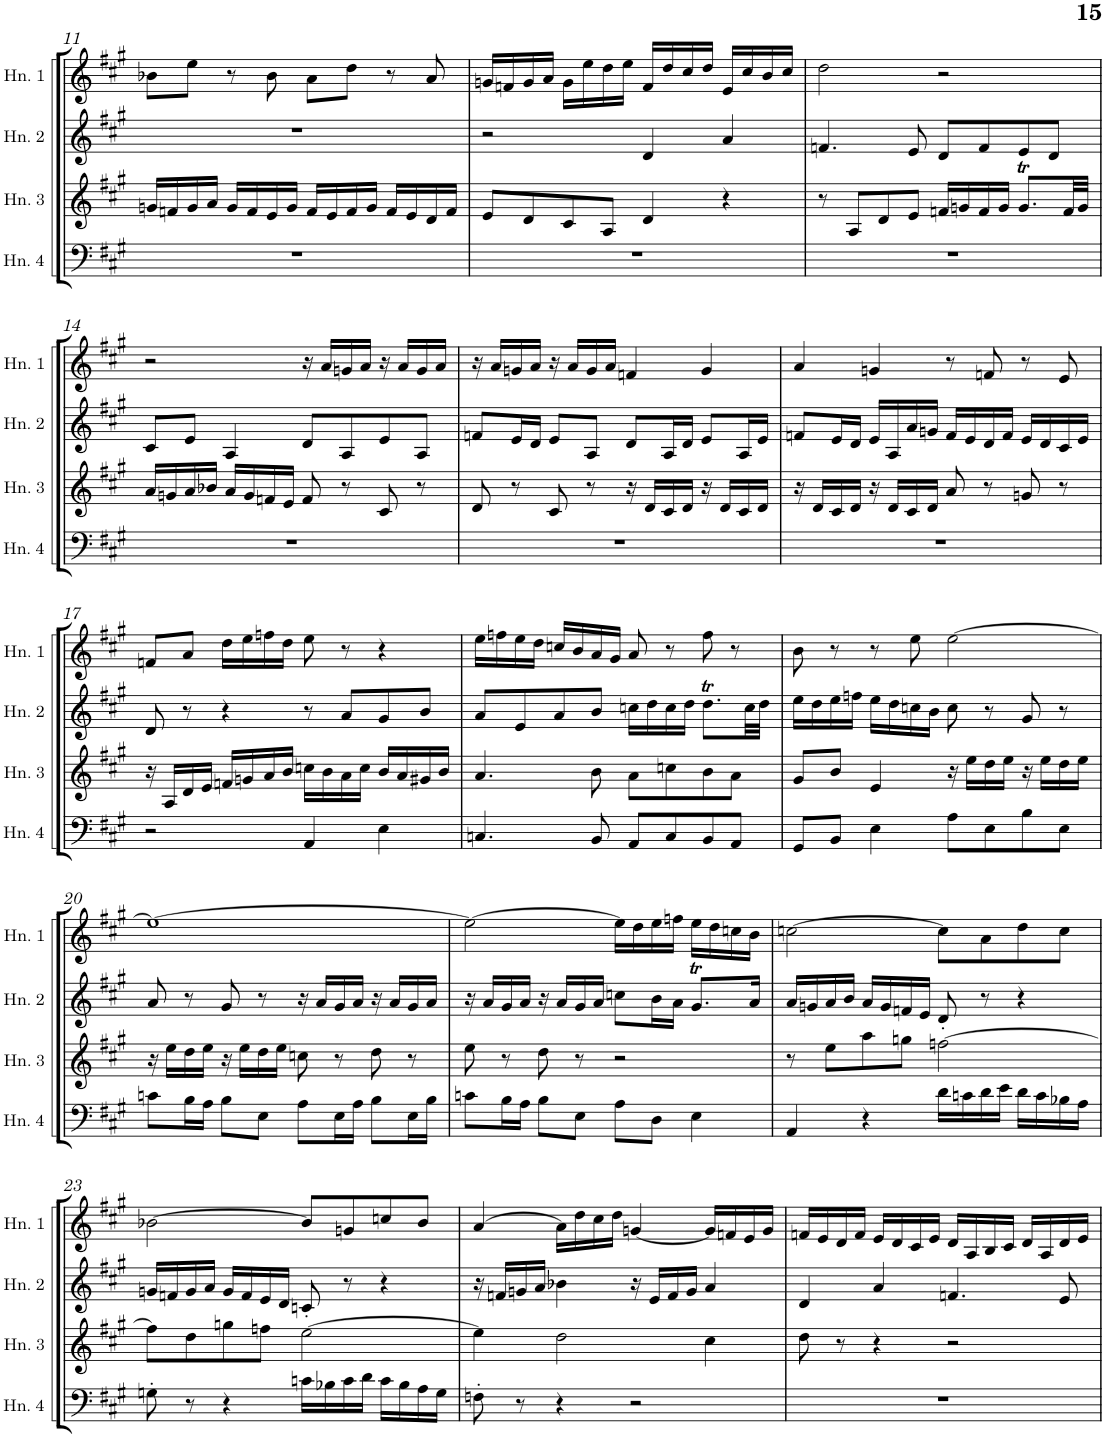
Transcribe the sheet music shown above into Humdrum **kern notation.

**kern	**kern	**kern	**kern
*part4	*part3	*part2	*part1
*staff4	*staff3	*staff2	*staff1
*I"Horn 4	*I"Horn 3	*I"Horn 2	*I"Horn 1
*I'Hn. 4	*I'Hn. 3	*I'Hn. 2	*I'Hn. 1
!!LO:PB:g=z
*clefF4	*clefG2	*clefG2	*clefG2
*Trd4c7	*Trd4c7	*Trd4c7	*Trd4c7
*k[f#c#g#]	*k[f#c#g#]	*k[f#c#g#]	*k[f#c#g#]
*M4/4	*M4/4	*M4/4	*M4/4
*met(c)	*met(c)	*met(c)	*met(c)
=11	=11	=11	=11
1r	16gn/LL	1r	8b-X\L
.	16fn/	.	.
.	16g/	.	8ee\J
.	16a/JJ	.	.
.	16g/LL	.	8r
.	16f/	.	.
.	16e/	.	8b-\
.	16g/JJ	.	.
.	16f/LL	.	8a\L
.	16e/	.	.
.	16f/	.	8dd\J
.	16g/JJ	.	.
.	16f/LL	.	8r
.	16e/	.	.
.	16d/	.	8a/
.	16f/JJ	.	.
=12	=12	=12	=12
1r	8e/L	2r	16gn/LL
.	.	.	16fn/
.	8d/	.	16g/
.	.	.	16a/JJ
.	8c#/	.	16g\LL
.	.	.	16ee\
.	8A/J	.	16dd\
.	.	.	16ee\JJ
.	4d/	4d/	16f/LL
.	.	.	16dd/
.	.	.	16cc#/
.	.	.	16dd/JJ
.	4r	4a/	16e/LL
.	.	.	16cc#/
.	.	.	16b/
.	.	.	16cc#/JJ
=13	=13	=13	=13
1r	8r	4.fn/	2dd\
.	8A/L	.	.
.	8d/	.	.
.	8e/J	8e/	.
.	16fn/LL	8d/L	2r
.	16gn/	.	.
.	16f/	8f/	.
.	16g/JJ	.	.
.	8.gT/L	8e/	.
.	.	8d/J	.
.	32f/LL	.	.
.	32g/JJJ	.	.
!!LO:LB:g=z
=14	=14	=14	=14
1r	16a/LL	8c#/L	2r
.	16gn/	.	.
.	16a/	8e/J	.
.	16b-X/JJ	.	.
.	16a/LL	4A/	.
.	16g/	.	.
.	16fn/	.	.
.	16e/JJ	.	.
.	8f/	8d/L	16r
.	.	.	16a/LL
.	8r	8A/	16gn/
.	.	.	16a/JJ
.	8c#/	8e/	16r
.	.	.	16a/LL
.	8r	8A/J	16g/
.	.	.	16a/JJ
=15	=15	=15	=15
1r	8d/	8fn/L	16r
.	.	.	16a/LL
.	8r	16e/L	16gn/
.	.	16d/JJ	16a/JJ
.	8c#/	8e/L	16r
.	.	.	16a/LL
.	8r	8A/J	16g/
.	.	.	16a/JJ
.	16r	8d/L	4fn/
.	16d/LL	.	.
.	16c#/	16A/L	.
.	16d/JJ	16d/JJ	.
.	16r	8e/L	4g/
.	16d/LL	.	.
.	16c#/	16A/L	.
.	16d/JJ	16e/JJ	.
=16	=16	=16	=16
1r	16r	8fn/L	4a/
.	16d/LL	.	.
.	16c#/	16e/L	.
.	16d/JJ	16d/JJ	.
.	16r	16e/LL	4gn/
.	16d/LL	16A/	.
.	16c#/	16a/	.
.	16d/JJ	16gn/JJ	.
.	8a/	16f/LL	8r
.	.	16e/	.
.	8r	16d/	8fn/
.	.	16f/JJ	.
.	8gn/	16e/LL	8r
.	.	16d/	.
.	8r	16c#/	8e/
.	.	16e/JJ	.
!!LO:LB:g=z
=17	=17	=17	=17
2r	16r	8d/	8fn/L
.	16A/LL	.	.
.	16d/	8r	8a/J
.	16e/JJ	.	.
.	16fn/LL	4r	16dd\LL
.	16gn/	.	16ee\
.	16a/	.	16ffn\
.	16b/JJ	.	16dd\JJ
4AA/	16ccn\LL	8r	8ee\
.	16b\	.	.
.	16a\	8a/L	8r
.	16cc\JJ	.	.
4E\	16b/LL	8g#/	4r
.	16a/	.	.
.	16g#X/	8b/J	.
.	16b/JJ	.	.
=18	=18	=18	=18
4.Cn/	4.a/	8a/L	16ee\LL
.	.	.	16ffn\
.	.	8e/	16ee\
.	.	.	16dd\JJ
.	.	8a/	16ccn/LL
.	.	.	16b/
8BB/	8b\	8b/J	16a/
.	.	.	16g#/JJ
8AA/L	8a\L	16ccn\LL	8a/
.	.	16dd\	.
8C/	8ccn\	16cc\	8r
.	.	16dd\JJ	.
8BB/	8b\	8.ddT\L	8ff\
8AA/J	8a\J	.	8r
.	.	32cc\LL	.
.	.	32dd\JJJ	.
=19	=19	=19	=19
8GG#/L	8g#/L	16ee\LL	8b\
.	.	16dd\	.
8BB/J	8b/J	16ee\	8r
.	.	16ffn\JJ	.
4E\	4e/	16ee\LL	8r
.	.	16dd\	.
.	.	16ccn\	8ee\
.	.	16b\JJ	.
8A\L	16r	8cc\	[2ee\
.	16ee\LL	.	.
8E\	16dd\	8r	.
.	16ee\JJ	.	.
8B\	16r	8g#/	.
.	16ee\LL	.	.
8E\J	16dd\	8r	.
.	16ee\JJ	.	.
!!LO:LB:g=z
=20	=20	=20	=20
8cn\L	16r	8a/	1ee_
.	16ee\LL	.	.
16B\L	16dd\	8r	.
16A\JJ	16ee\JJ	.	.
8B\L	16r	8g#/	.
.	16ee\LL	.	.
8E\J	16dd\	8r	.
.	16ee\JJ	.	.
8A\L	8ccn\	16r	.
.	.	16a/LL	.
16E\L	8r	16g#/	.
16A\JJ	.	16a/JJ	.
8B\L	8dd\	16r	.
.	.	16a/LL	.
16E\L	8r	16g#/	.
16B\JJ	.	16a/JJ	.
=21	=21	=21	=21
8cn\L	8ee\	16r	2ee\_
.	.	16a/LL	.
16B\L	8r	16g#/	.
16A\JJ	.	16a/JJ	.
8B\L	8dd\	16r	.
.	.	16a/LL	.
8E\J	8r	16g#/	.
.	.	16a/JJ	.
8A\L	2r	8ccn\L	16ee\LL]
.	.	.	16dd\
8D\J	.	16b\L	16ee\
.	.	16a\JJ	16ffn\JJ
4E\	.	8.g#t/L	16ee\LL
.	.	.	16dd\
.	.	.	16ccn\
.	.	16a/Jk	16b\JJ
=22	=22	=22	=22
4AA/	8r	16a/LL	[2ccn\
.	.	16gn/	.
.	8ee\L	16a/	.
.	.	16b/JJ	.
4r	8aa\	16a/LL	.
.	.	16g/	.
.	8ggn\J	16fn/	.
.	.	16e/JJ	.
16d\LL	[2ffn\	8d'/	8cc\L]
16cn\	.	.	.
16d\	.	8r	8a\
16e\JJ	.	.	.
16d\LL	.	4r	8dd\
16c\	.	.	.
16B-X\	.	.	8cc\J
16A\JJ	.	.	.
!!LO:LB:g=z
=23	=23	=23	=23
8Gn'\	8ff\L]	16gn/LL	[2b-X\
.	.	16fn/	.
8r	8dd\	16g/	.
.	.	16a/JJ	.
4r	8ggn\	16g/LL	.
.	.	16f/	.
.	8ffn\J	16e/	.
.	.	16d/JJ	.
16cn\LL	[2ee\	8cn'/	8b-/L]
16B-X\	.	.	.
16c\	.	8r	8gn/
16d\JJ	.	.	.
16c\LL	.	4r	8ccn/
16B-\	.	.	.
16A\	.	.	8b-/J
16G\JJ	.	.	.
=24	=24	=24	=24
8Fn'\	4ee\]	16r	[4a/
.	.	16fn/LL	.
8r	.	16gn/	.
.	.	16a/JJ	.
4r	2dd\	4b-X\	16a\LL]
.	.	.	16dd\
.	.	.	16cc#\
.	.	.	16dd\JJ
2r	.	16r	[4gn/
.	.	16e/LL	.
.	.	16f/	.
.	.	16g/JJ	.
.	4cc#\	4a/	16g/LL]
.	.	.	16fn/
.	.	.	16e/
.	.	.	16g/JJ
=25	=25	=25	=25
1r	8dd\	4d/	16fn/LL
.	.	.	16e/
.	8r	.	16d/
.	.	.	16f/JJ
.	4r	4a/	16e/LL
.	.	.	16d/
.	.	.	16c#/
.	.	.	16e/JJ
.	2r	4.fn/	16d/LL
.	.	.	16A/
.	.	.	16B/
.	.	.	16c#/JJ
.	.	.	16d/LL
.	.	.	16A/
.	.	8e/	16d/
.	.	.	16e/JJ
=	=	=	=
*-	*-	*-	*-
